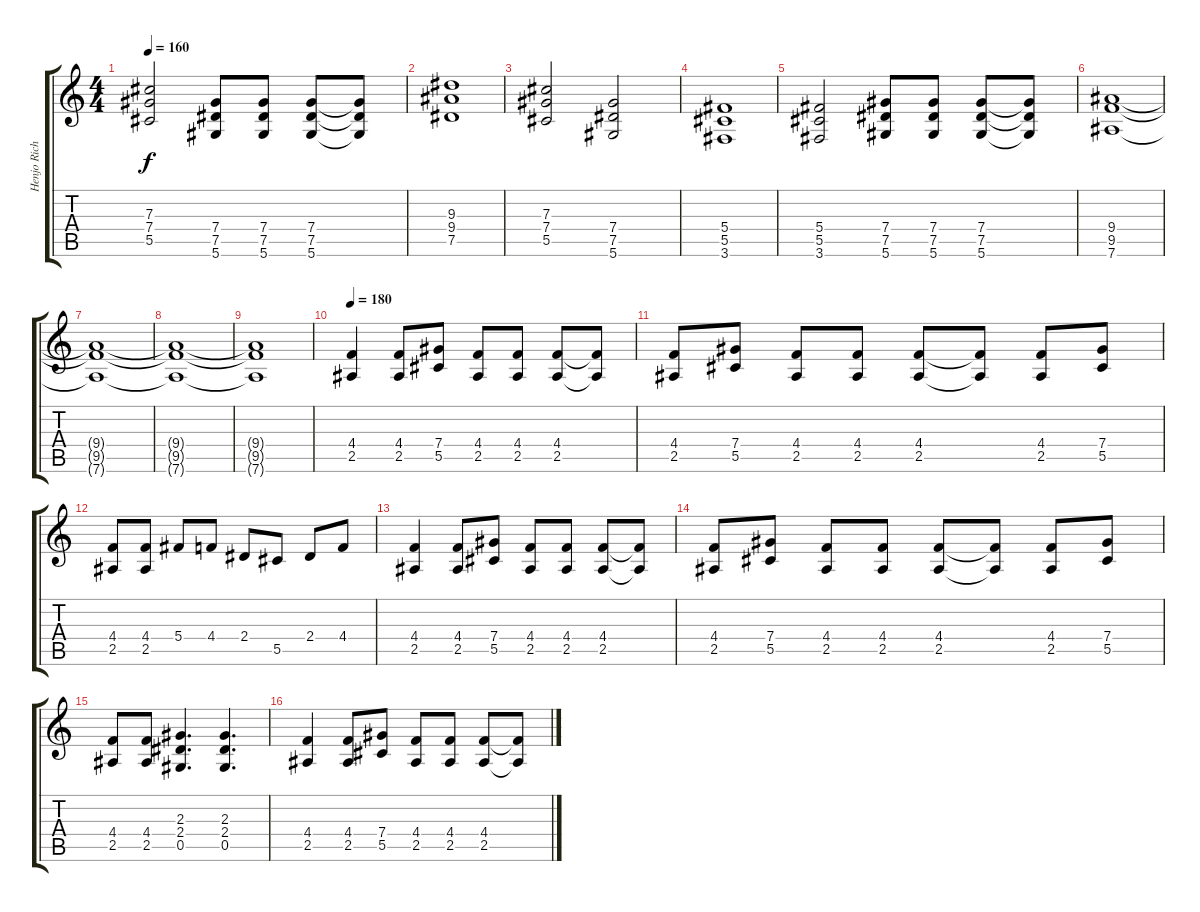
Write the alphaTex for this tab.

\track ("Henjo Richter" "Henjo Rich") {instrument electricguitarjazz}
\staff {score tabs}
\tuning (Eb4 Bb3 Gb3 Db3 Ab2 Eb2) {hide}
\ts (4 4)
\tempo 160
\clef g2
\ks c
(7.3 7.4 5.5).2{dy f} (7.4 7.5 5.6).8 (7.4 7.5 5.6).8 (7.4 7.5 5.6).8 (7.4{t} 7.5{t} 5.6{t}).8 |
(9.3 9.4 7.5).1 |
(7.3 7.4 5.5).2 (7.4 7.5 5.6).2 |
(5.4 5.5 3.6).1 |
(5.4 5.5 3.6).2 (7.4 7.5 5.6).8 (7.4 7.5 5.6).8 (7.4 7.5 5.6).8 (7.4{t} 7.5{t} 5.6{t}).8 |
(9.4 9.5 7.6).1 |
(9.4{t} 9.5{t} 7.6{t}).1 |
(9.4{t} 9.5{t} 7.6{t}).1 |
(9.4{t} 9.5{t} 7.6{t}).1 |
\tempo 180
(4.4 2.5).4 (4.4 2.5).8 (7.4 5.5).8 (4.4 2.5).8 (4.4 2.5).8 (4.4 2.5).8 (4.4{t} 2.5{t}).8 |
(4.4 2.5).8 (7.4 5.5).8 (4.4 2.5).8 (4.4 2.5).8 (4.4 2.5).8 (4.4{t} 2.5{t}).8 (4.4 2.5).8 (7.4 5.5).8 |
(4.4 2.5).8 (4.4 2.5).8 5.4.8 4.4.8 2.4.8 5.5.8 2.4.8 4.4.8 |
(4.4 2.5).4 (4.4 2.5).8 (7.4 5.5).8 (4.4 2.5).8 (4.4 2.5).8 (4.4 2.5).8 (4.4{t} 2.5{t}).8 |
(4.4 2.5).8 (7.4 5.5).8 (4.4 2.5).8 (4.4 2.5).8 (4.4 2.5).8 (4.4{t} 2.5{t}).8 (4.4 2.5).8 (7.4 5.5).8 |
(4.4 2.5).8 (4.4 2.5).8 (2.3 2.4 0.5).4{d} (2.3 2.4 0.5).4{d} |
(4.4 2.5).4 (4.4 2.5).8 (7.4 5.5).8 (4.4 2.5).8 (4.4 2.5).8 (4.4 2.5).8 (4.4{t} 2.5{t}).8
